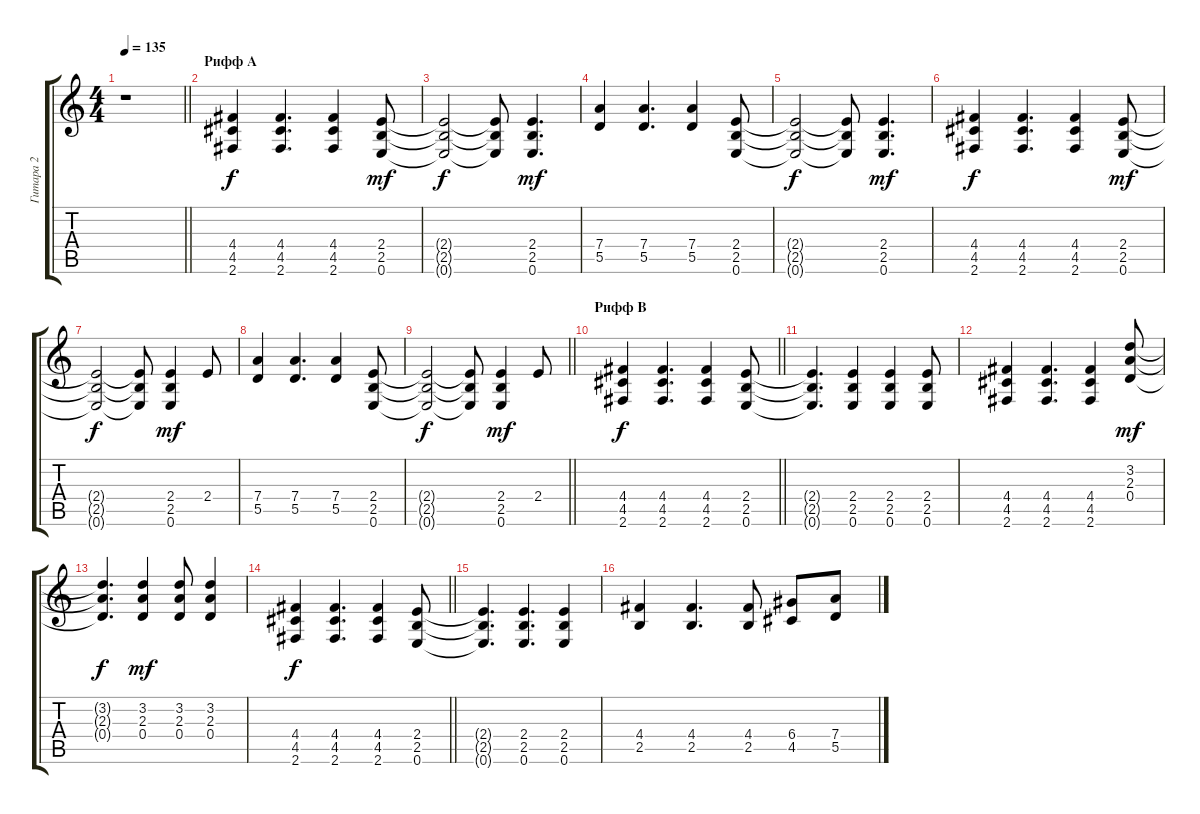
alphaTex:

\track ("Гитара 2" "Гитара 2") {instrument distortionguitar}
\staff {score tabs}
\tuning (E4 B3 G3 D3 A2 E2) {hide}
\ts (4 4)
\tempo 135
\clef g2
\barLineRight lightlight
\ks c
r.1{dy f instrument distortionguitar} |
\section ("" "Рифф А")
(4.4 4.5 2.6).4 (4.4 4.5 2.6).4{d} (4.4 4.5 2.6).4 (2.4 2.5 0.6).8{dy mf} |
(2.4{t} 2.5{t} 0.6{t}).2{dy f} (2.4{t} 2.5{t} 0.6{t}).8 (2.4 2.5 0.6).4{d dy mf} |
(7.4 5.5).4 (7.4 5.5).4{d} (7.4 5.5).4 (2.4 2.5 0.6).8 |
(2.4{t} 2.5{t} 0.6{t}).2{dy f} (2.4{t} 2.5{t} 0.6{t}).8 (2.4 2.5 0.6).4{d dy mf} |
(4.4 4.5 2.6).4{dy f} (4.4 4.5 2.6).4{d} (4.4 4.5 2.6).4 (2.4 2.5 0.6).8{dy mf} |
(2.4{t} 2.5{t} 0.6{t}).2{dy f} (2.4{t} 2.5{t} 0.6{t}).8 (2.4 2.5 0.6).4{dy mf} 2.4.8 |
(7.4 5.5).4 (7.4 5.5).4{d} (7.4 5.5).4 (2.4 2.5 0.6).8 |
\barLineRight lightlight
(2.4{t} 2.5{t} 0.6{t}).2{dy f} (2.4{t} 2.5{t} 0.6{t}).8 (2.4 2.5 0.6).4{dy mf} 2.4.8 |
\section ("" "Рифф В")
\barLineRight lightlight
(4.4 4.5 2.6).4{dy f} (4.4 4.5 2.6).4{d} (4.4 4.5 2.6).4 (2.4 2.5 0.6).8 |
\section ("" "")
(2.4{t} 2.5{t} 0.6{t}).4{d} (2.4 2.5 0.6).4 (2.4 2.5 0.6).4 (2.4 2.5 0.6).8 |
(4.4 4.5 2.6).4 (4.4 4.5 2.6).4{d} (4.4 4.5 2.6).4 (3.2 2.3 0.4).8{dy mf} |
(3.2{t} 2.3{t} 0.4{t}).4{d dy f} (3.2 2.3 0.4).4{dy mf} (3.2 2.3 0.4).8 (3.2 2.3 0.4).4 |
\barLineRight lightlight
(4.4 4.5 2.6).4{dy f} (4.4 4.5 2.6).4{d} (4.4 4.5 2.6).4 (2.4 2.5 0.6).8 |
(2.4{t} 2.5{t} 0.6{t}).4{d} (2.4 2.5 0.6).4{d} (2.4 2.5 0.6).4 |
(4.4 2.5).4 (4.4 2.5).4{d} (4.4 2.5).8 (6.4 4.5).8 (7.4 5.5).8
